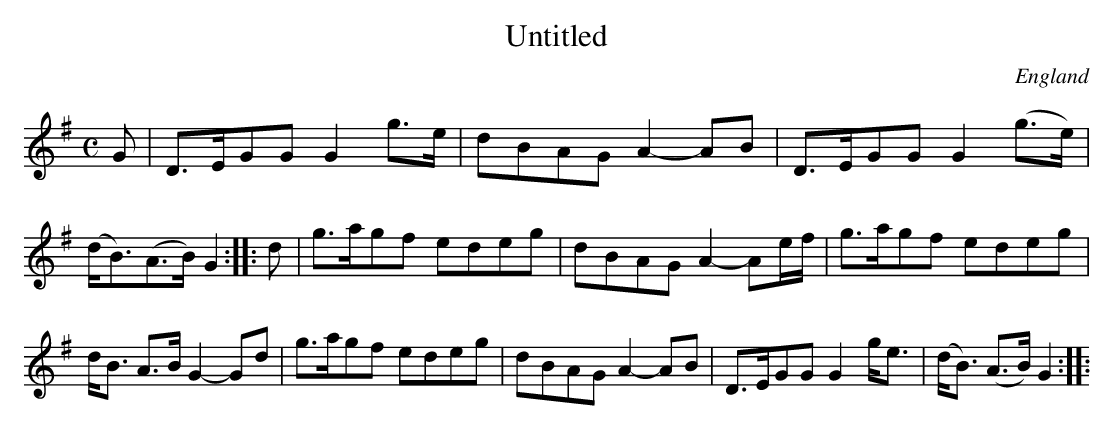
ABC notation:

X:1
T:Untitled
L:1/8
M:C
O:England
K:G
G | \
D>EGG G2g>e | dBAG A2-AB | D>EGG G2(g>e)  | (d<B)(A>B) G2 :: \
d | \
g>agf edeg | dBAG A2-Ae/f/ | g>agf edeg | d<B A>B G2-Gd | \
g>agf edeg | dBAG A2-AB |  D>EGG G2g<e | (d<B) (A>B) G2  ::
